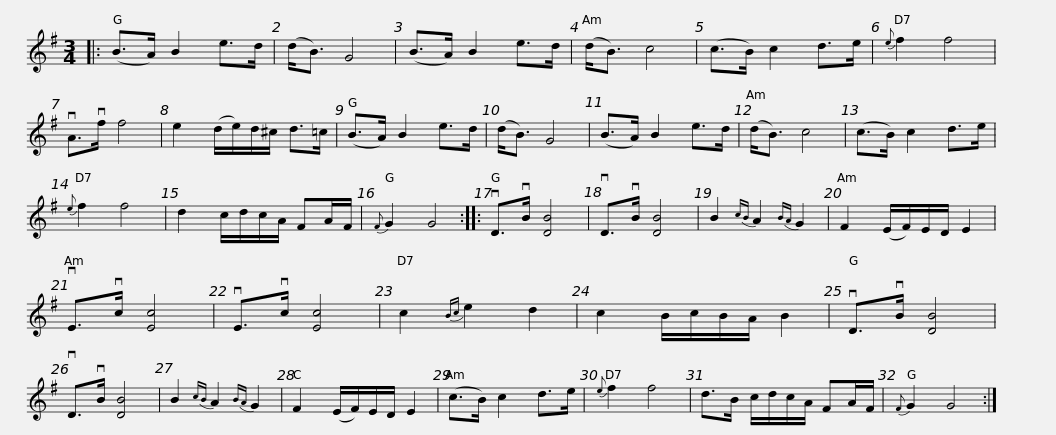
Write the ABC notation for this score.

X:1
L:1/8
M:3/4
I:linebreak $
K:G
V:1 treble
V:1
|: (B>A) B2 e>d | (d<B) G4 | (B>A) B2 e>d | (d<B) c4 | (c>B) c2 d>e | %5
{e} f2 f4 | vA>vf f4 | e2 (d/e/)d/^c/ d>=c |$ (B>A) B2 e>d | (d<B) G4 | %10
 (B>A) B2 e>d | (d<B) c4 | (c>B) c2 d>e |{e} f2 f4 | d2 c/d/c/A/ FA/F/ | %15
{F} G2 G4 :: vD>vB [DB]4 |$ vD>vB [DB]4 | B2{cB} A2{BA} G2 | F2 (E/F/)E/D/ E2 | %20
 vE>vc [Ec]4 | vE>vc [Ec]4 | c2{Bc} e2 d2 | c2 B/c/B/A/ B2 | vD>vB [DB]4 | %25
 vD>vB [DB]4 |$ B2{cB} A2{BA} G2 | F2 (E/F/)E/D/ E2 | (c>B) c2 d>e |{e} f2 f4 | %30
 d>B c/d/c/A/ FA/F/ |{F} G2 G4 :| %32
